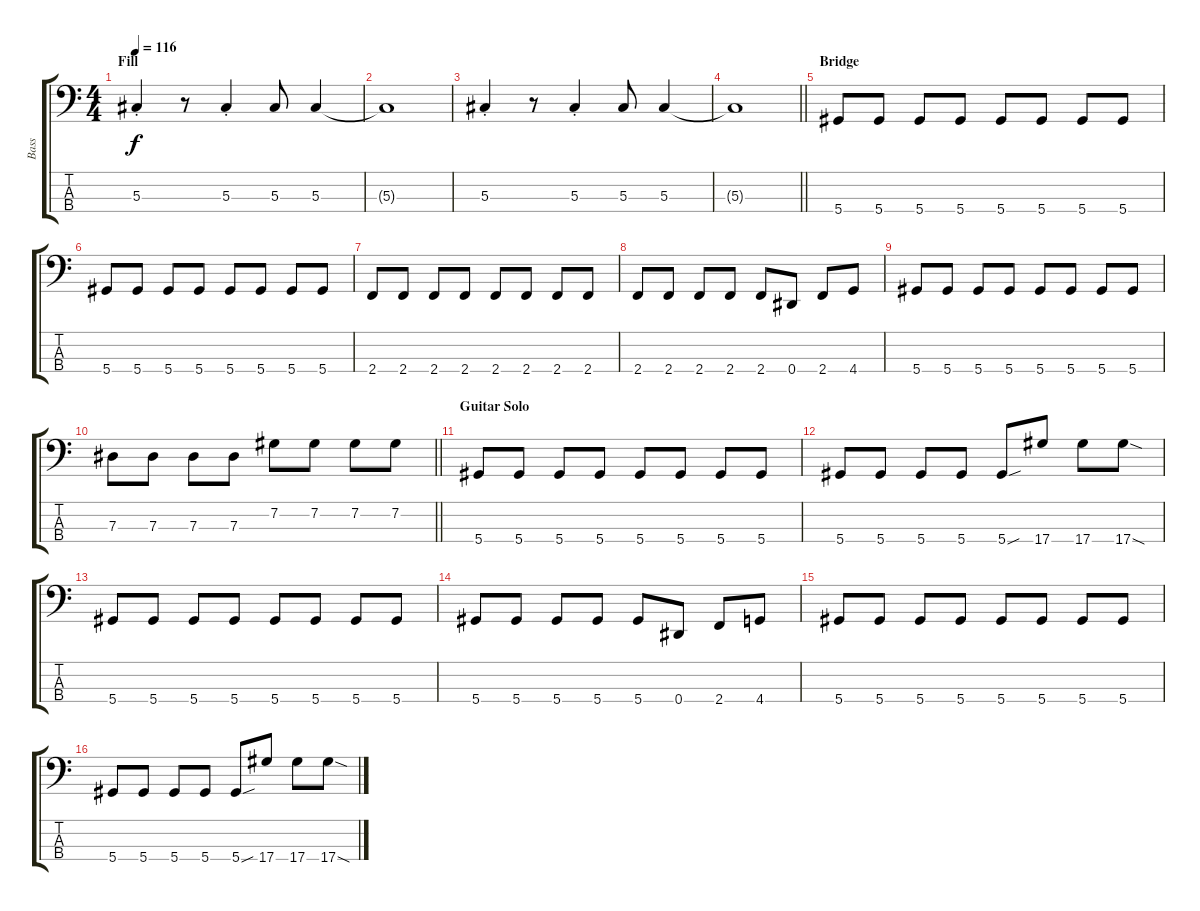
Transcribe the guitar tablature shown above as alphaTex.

\track ("Bass" "Bass") {instrument electricbassfinger}
\staff {score tabs}
\tuning (Gb2 Db2 Ab1 Eb1) {hide}
\ts (4 4)
\section ("" "Fill")
\tempo 116
\clef f4
\ks c
5.3{st}.4{dy f} r.8 5.3{st}.4 5.3.8 5.3.4 |
5.3{t}.1 |
5.3{st}.4 r.8 5.3{st}.4 5.3.8 5.3.4 |
\barLineRight lightlight
5.3{t}.1 |
\section ("" "Bridge")
5.4.8 5.4.8 5.4.8 5.4.8 5.4.8 5.4.8 5.4.8 5.4.8 |
5.4.8 5.4.8 5.4.8 5.4.8 5.4.8 5.4.8 5.4.8 5.4.8 |
2.4.8 2.4.8 2.4.8 2.4.8 2.4.8 2.4.8 2.4.8 2.4.8 |
2.4.8 2.4.8 2.4.8 2.4.8 2.4.8 0.4.8 2.4.8 4.4.8 |
5.4.8 5.4.8 5.4.8 5.4.8 5.4.8 5.4.8 5.4.8 5.4.8 |
\barLineRight lightlight
7.3.8 7.3.8 7.3.8 7.3.8 7.2.8 7.2.8 7.2.8 7.2.8 |
\section ("" "Guitar Solo")
5.4.8 5.4.8 5.4.8 5.4.8 5.4.8 5.4.8 5.4.8 5.4.8 |
5.4.8 5.4.8 5.4.8 5.4.8 5.4{sou}.8 17.4.8 17.4.8 17.4{sod}.8 |
5.4.8 5.4.8 5.4.8 5.4.8 5.4.8 5.4.8 5.4.8 5.4.8 |
5.4.8 5.4.8 5.4.8 5.4.8 5.4.8 0.4.8 2.4.8 4.4.8 |
5.4.8 5.4.8 5.4.8 5.4.8 5.4.8 5.4.8 5.4.8 5.4.8 |
5.4.8 5.4.8 5.4.8 5.4.8 5.4{sou}.8 17.4.8 17.4.8 17.4{sod}.8
